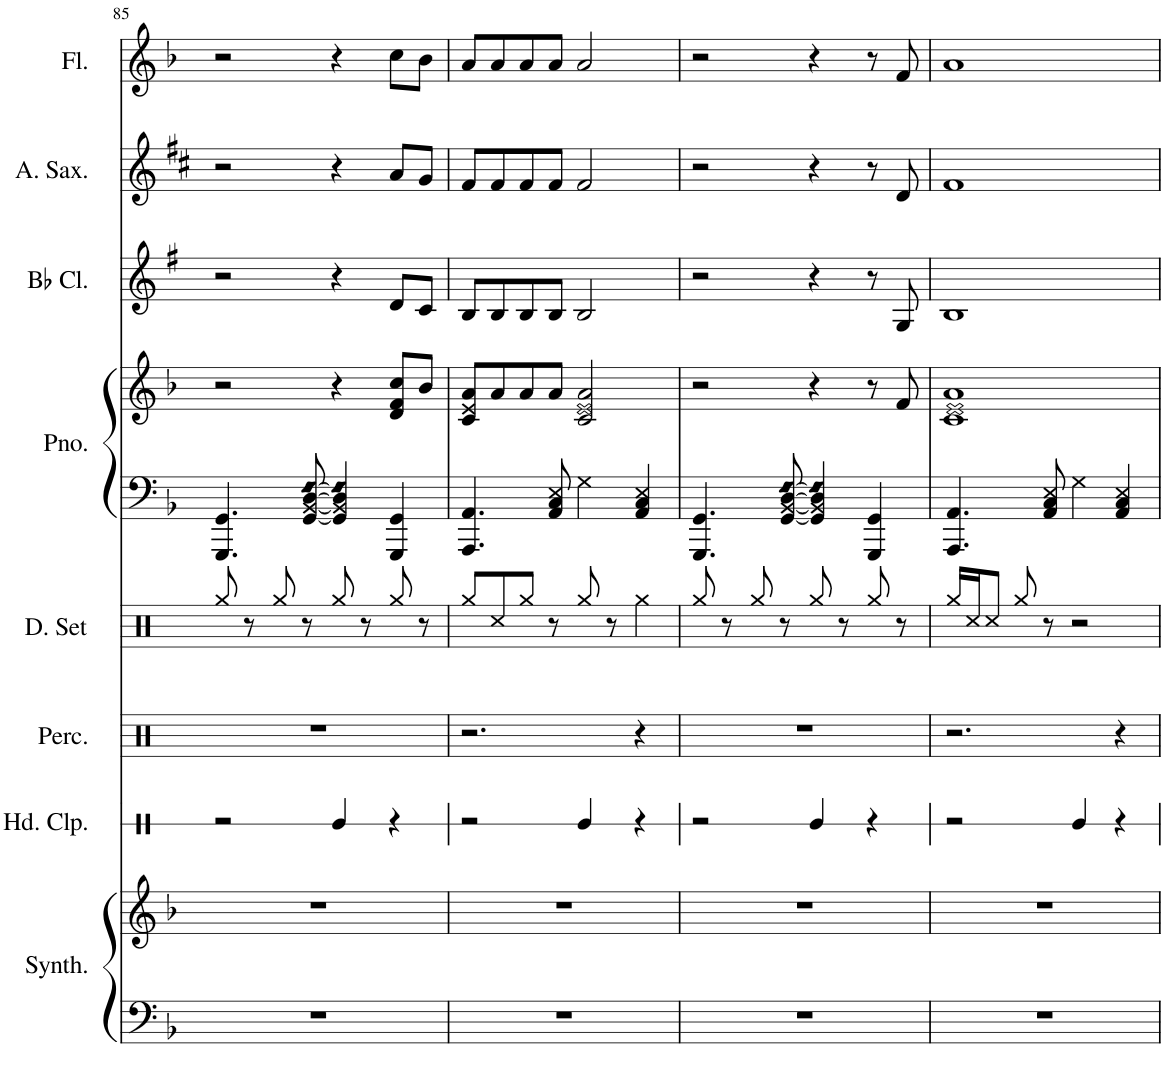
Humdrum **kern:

**kern	**kern	**kern	**kern	**kern	**kern	**kern	**kern	**kern	**kern
*part8	*part8	*part7	*part6	*part5	*part4	*part4	*part3	*part2	*part1
*staff10	*staff9	*staff8	*staff7	*staff6	*staff5	*staff4	*staff3	*staff2	*staff1
*I"Bass Synthesiser	*	*I"Hand Clap	*I"Percussion	*I"Drumset	*I"Piano	*	*I"Bb Clarinet	*I"Alto Saxophone	*I"Flute
*I'Synth.	*	*I'Hd. Clp.	*I'Perc.	*I'D. Set	*I'Pno.	*	*I'Bb Cl.	*I'A. Sax.	*I'Fl.
!!LO:PB:g=z
*clefF4	*clefG2	*clefX	*clefX	*clefX	*clefF4	*clefG2	*clefG2	*clefG2	*clefG2
*	*	*	*	*	*	*	*Trd1c2	*Trd5c9	*
*k[b-]	*k[b-]	*k[]	*k[]	*k[]	*k[b-]	*k[b-]	*k[f#]	*k[f#c#]	*k[b-]
*M4/4	*M4/4	*M4/4	*M4/4	*M4/4	*M4/4	*M4/4	*M4/4	*M4/4	*M4/4
=85	=85	=85	=85	=85	=85	=85	=85	=85	=85
1r	1r	2r	1r	8Rgg/	4.GGG/ 4.GG/	2r	2r	2r	2r
.	.	.	.	8r	.	.	.	.	.
.	.	.	.	8Rgg/	.	.	.	.	.
!	!	!	!	!	!LO:N:n=4:head=diamond	!	!	!	!
.	.	.	.	8r	[8GG/ [8BB-/ [8D/ [8F/	.	.	.	.
!	!	!	!	!	!LO:N:n=4:head=diamond	!	!	!	!
.	.	4Re/	.	8Rgg/	4GG/] 4BB-/] 4D/] 4F/]	4r	4r	4r	4r
.	.	.	.	8r	.	.	.	.	.
.	.	4r	.	8Rgg/	4GGG/ 4GG/	8d/ 8f/ 8cc/L	8d/L	8a/L	8cc\L
.	.	.	.	8r	.	8b-/J	8c/J	8g/J	8b-\J
=86	=86	=86	=86	=86	=86	=86	=86	=86	=86
1r	1r	2r	2.r	8Rgg/L	4.AAA/ 4.AA/	8c/ 8e/ 8a/L	8B/L	8f#/L	8a/L
.	.	.	.	8Rcc/	.	8a/	8B/	8f#/	8a/
.	.	.	.	8Rgg/J	.	8a/	8B/	8f#/	8a/
.	.	.	.	8r	8AA/ 8C/ 8E/	8a/J	8B/J	8f#/J	8a/J
.	.	4Re/	.	8Rgg/	4G\	2c/ 2e/ 2a/	2B/	2f#/	2a/
.	.	.	.	8r	.	.	.	.	.
.	.	4r	4r	4Rgg\	4AA/ 4C/ 4E/	.	.	.	.
=87	=87	=87	=87	=87	=87	=87	=87	=87	=87
1r	1r	2r	1r	8Rgg/	4.GGG/ 4.GG/	2r	2r	2r	2r
.	.	.	.	8r	.	.	.	.	.
.	.	.	.	8Rgg/	.	.	.	.	.
!	!	!	!	!	!LO:N:n=4:head=diamond	!	!	!	!
.	.	.	.	8r	[8GG/ [8BB-/ [8D/ [8F/	.	.	.	.
!	!	!	!	!	!LO:N:n=4:head=diamond	!	!	!	!
.	.	4Re/	.	8Rgg/	4GG/] 4BB-/] 4D/] 4F/]	4r	4r	4r	4r
.	.	.	.	8r	.	.	.	.	.
.	.	4r	.	8Rgg/	4GGG/ 4GG/	8r	8r	8r	8r
.	.	.	.	8r	.	8f/	8G/	8d/	8f/
=88	=88	=88	=88	=88	=88	=88	=88	=88	=88
1r	1r	2r	2.r	16Rgg/LL	4.AAA/ 4.AA/	1c 1e 1a	1B	1f#	1a
.	.	.	.	16Rcc/J	.	.	.	.	.
.	.	.	.	8Rcc/J	.	.	.	.	.
.	.	.	.	8Rgg/	.	.	.	.	.
.	.	.	.	8r	8AA/ 8C/ 8E/	.	.	.	.
.	.	4Re/	.	2r	4G\	.	.	.	.
.	.	4r	4r	.	4AA/ 4C/ 4E/	.	.	.	.
=	=	=	=	=	=	=	=	=	=
*-	*-	*-	*-	*-	*-	*-	*-	*-	*-
